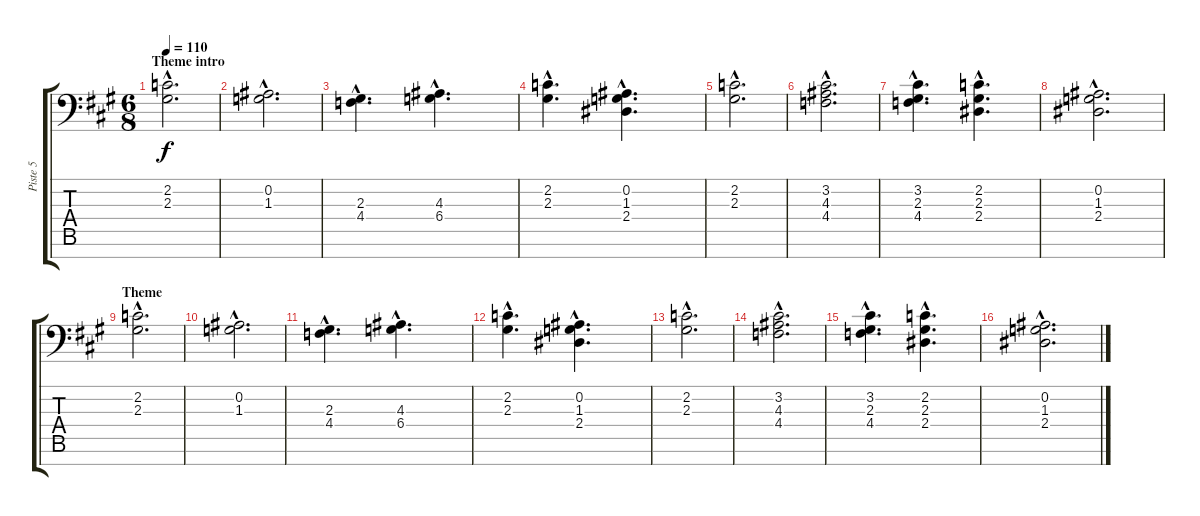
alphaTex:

\track ("Piste 5" "Piste 5") {instrument stringensemble1}
\staff {score tabs}
\tuning (Eb4 Bb3 Gb3 Db3 Ab2 Eb2 Bb1) {hide}
\ts (6 8)
\section ("" "Theme intro")
\tempo 110
\clef f4
\ks a
(2.2{hac} 2.3{hac}).2{d dy f instrument stringensemble1} |
(0.2{hac} 1.3{hac}).2{d} |
(2.3{hac} 4.4{hac}).4{d} (4.3{hac} 6.4{hac}).4{d} |
(2.2{hac} 2.3{hac}).4{d} (0.2{hac} 1.3{hac} 2.4{hac}).4{d} |
(2.2{hac} 2.3{hac}).2{d} |
(3.2{hac} 4.3{hac} 4.4{hac}).2{d} |
(3.2{hac} 2.3{hac} 4.4{hac}).4{d} (2.2{hac} 2.3{hac} 2.4{hac}).4{d} |
(0.2{hac} 1.3{hac} 2.4{hac}).2{d} |
\section ("" "Theme")
(2.2{hac} 2.3{hac}).2{d} |
(0.2{hac} 1.3{hac}).2{d} |
(2.3{hac} 4.4{hac}).4{d} (4.3{hac} 6.4{hac}).4{d} |
(2.2{hac} 2.3{hac}).4{d} (0.2{hac} 1.3{hac} 2.4{hac}).4{d} |
(2.2{hac} 2.3{hac}).2{d} |
(3.2{hac} 4.3{hac} 4.4{hac}).2{d} |
(3.2{hac} 2.3{hac} 4.4{hac}).4{d} (2.2{hac} 2.3{hac} 2.4{hac}).4{d} |
(0.2{hac} 1.3{hac} 2.4{hac}).2{d}
